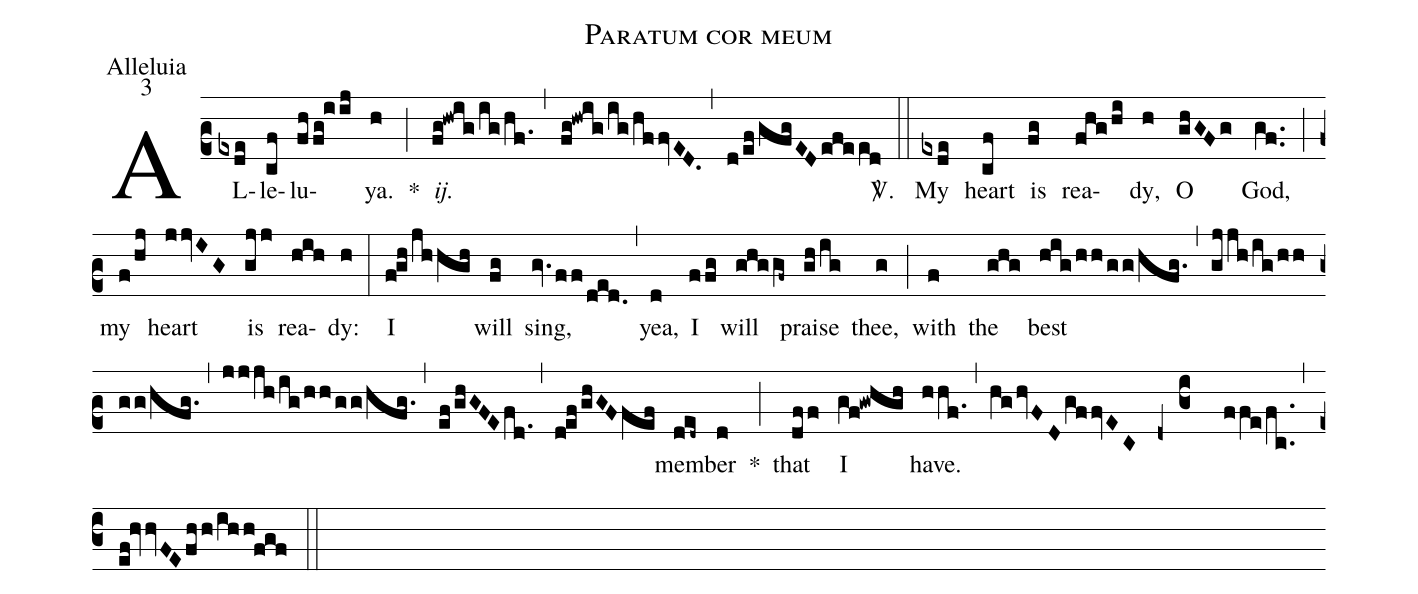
name:Paratum cor meum;
office-part:Alleluia;
mode:3;
%%
(c2) AL(exde)le(cf)lu(fh/fg!iij)ya.(h) *(;) <i>ij.</i>(fg!hwig/ig/hf.1) (,) (fg!hwig/ig/hffvED.0) (,) (d/ef/gfgED/efeed) <sp>V/</sp>.(::) My(exde) heart(cf) is(fg) rea(fhg/hi)dy,(h) O(ghGFg) God,(gf..) (;) my(f/hj) heart(jjvIG) is(gjj) rea(hih)dy:(h) (:) I(f!gh/jhhgh) will(fg) sing,(gv.ff/ded.0) (,) yea,(d) I(ffg) will(ghggf~) praise(gh/ig) thee,(g) (;) with(f) the(ghg) best(hig/hh/gg/hfg.) (,) (gjjh/ig/hh/gg/hfg.) (,) (jjjh/ig/hh/gg/hfg.) (,) (ef/ghGFE/fd.1) (,) (d!ef/ghGFfef) mem(ded~)ber(d) *(;) that(dff) I(gf!gwhgh) have.(hhf.1) (,) (hg/hvFD/gffvEC z0c3 ffe/fc..) (,) (ef!hvvFE/fhh/ihh!fgf) (::)
